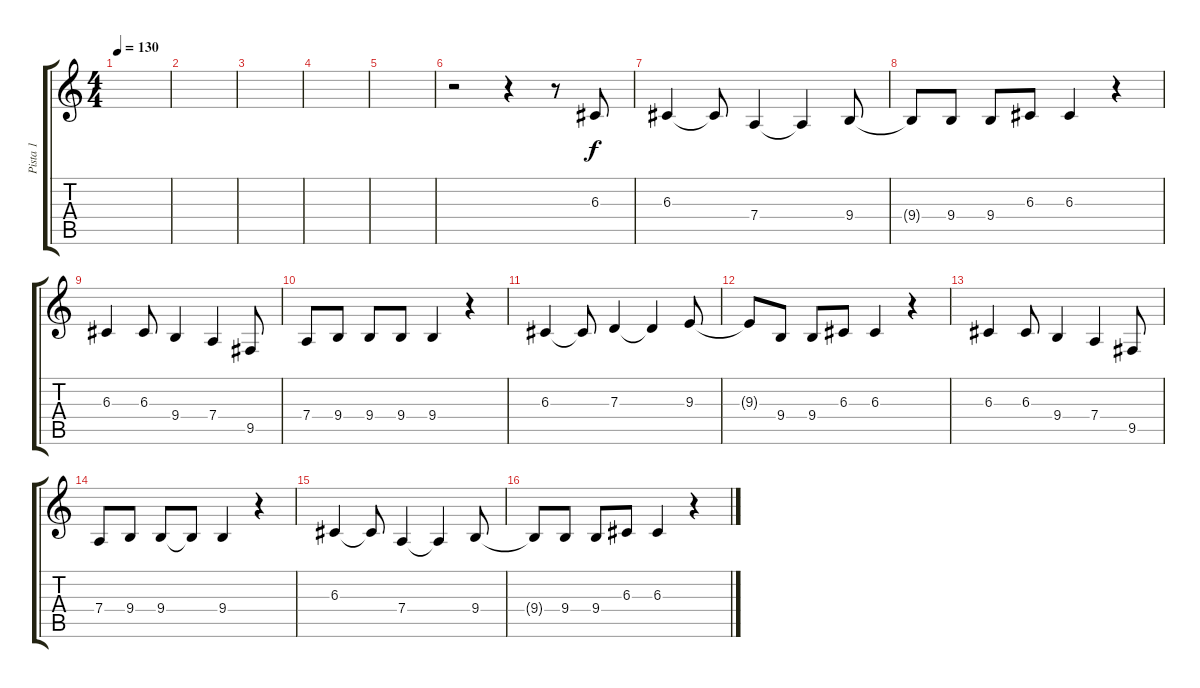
\track ("Pista 1" "Pista 1") {instrument violin}
\staff {score tabs}
\tuning (E4 B3 G3 D3 A2 E2) {hide}
\ts (4 4)
\tempo 130
\clef g2
\ks c
|
|
|
|
|
r.2 r.4 r.8 6.3.8 |
6.3.4 6.3{t}.8 7.4.4 7.4{t}.4 9.4.8 |
9.4{t}.8 9.4.8 9.4.8 6.3.8 6.3.4 r.4 |
6.3.4 6.3.8 9.4.4 7.4.4 9.5.8 |
7.4.8 9.4.8 9.4.8 9.4.8 9.4.4 r.4 |
6.3.4 6.3{t}.8 7.3.4 7.3{t}.4 9.3.8 |
9.3{t}.8 9.4.8 9.4.8 6.3.8 6.3.4 r.4 |
6.3.4 6.3.8 9.4.4 7.4.4 9.5.8 |
7.4.8 9.4.8 9.4.8 9.4{t}.8 9.4.4 r.4 |
6.3.4 6.3{t}.8 7.4.4 7.4{t}.4 9.4.8 |
9.4{t}.8 9.4.8 9.4.8 6.3.8 6.3.4 r.4
